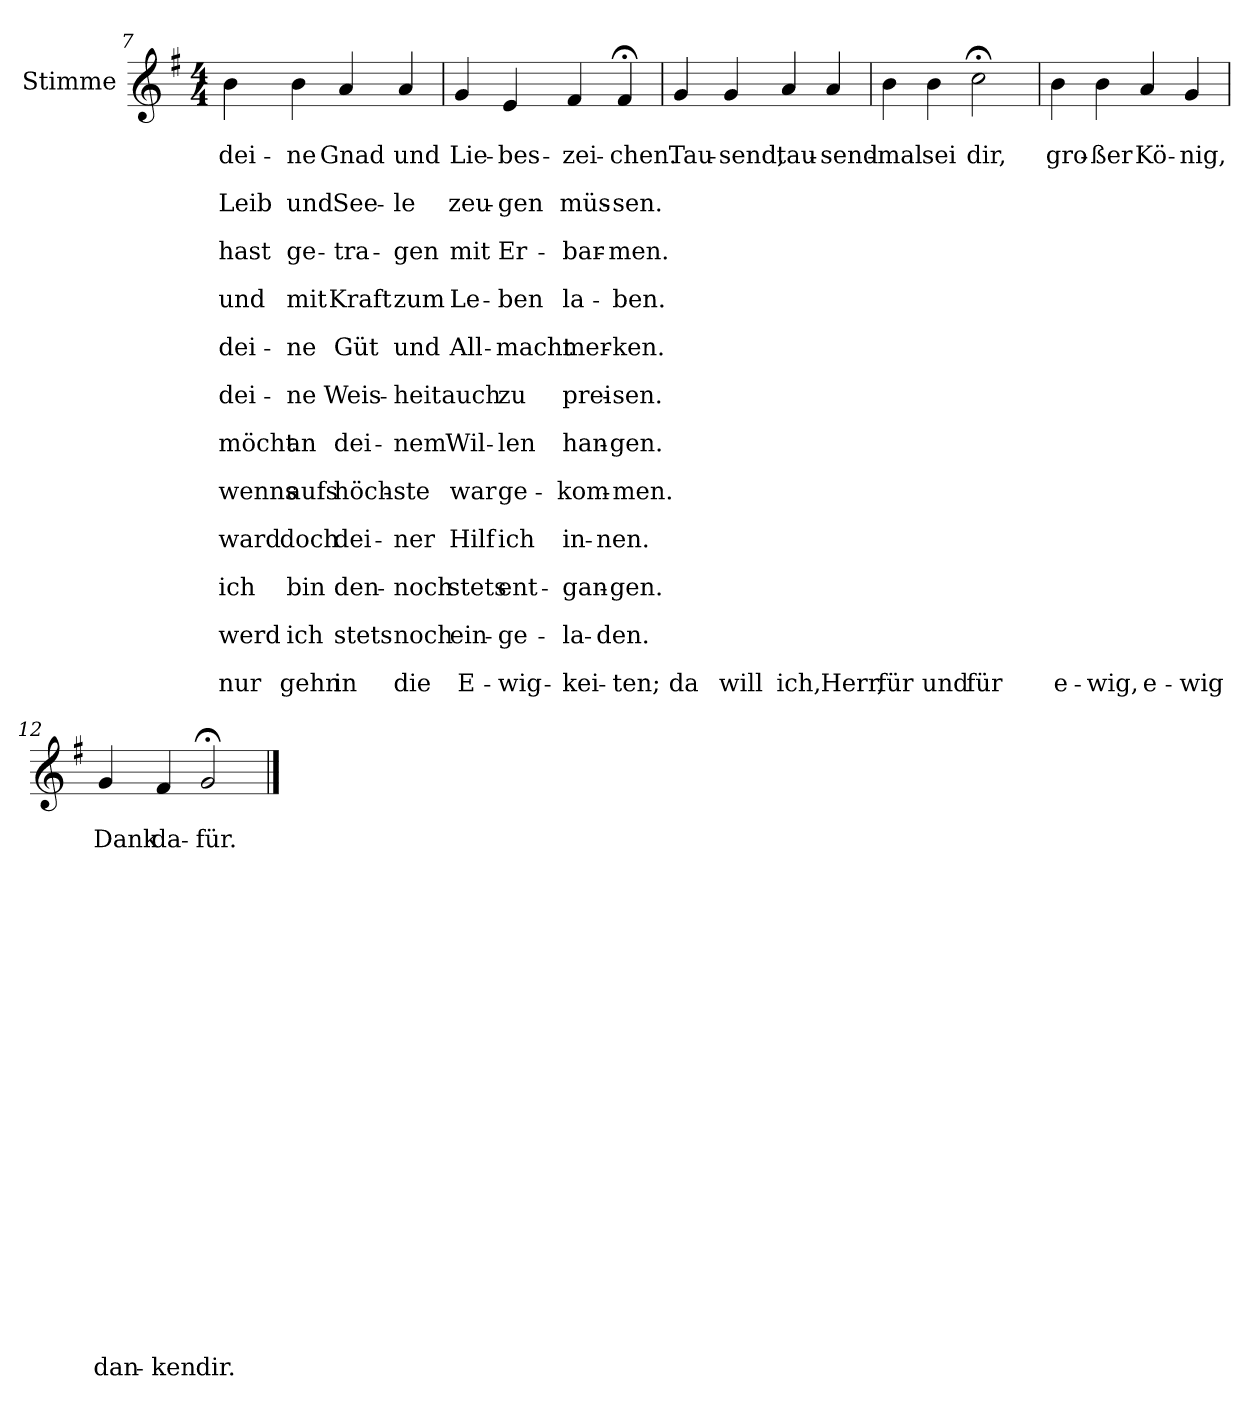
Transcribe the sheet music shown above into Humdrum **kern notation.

**kern	**text	**text	**text	**text	**text	**text	**text	**text	**text	**text	**text	**text	**text	**text	**text	**text	**text	**text	**text	**text	**text	**text	**text	**text
*part1	*part1	*part1	*part1	*part1	*part1	*part1	*part1	*part1	*part1	*part1	*part1	*part1	*part1	*part1	*part1	*part1	*part1	*part1	*part1	*part1	*part1	*part1	*part1	*part1
*staff1	*staff1	*staff1	*staff1	*staff1	*staff1	*staff1	*staff1	*staff1	*staff1	*staff1	*staff1	*staff1	*staff1	*staff1	*staff1	*staff1	*staff1	*staff1	*staff1	*staff1	*staff1	*staff1	*staff1	*staff1
*I"Stimme	*	*	*	*	*	*	*	*	*	*	*	*	*	*	*	*	*	*	*	*	*	*	*	*
*I'St.	*	*	*	*	*	*	*	*	*	*	*	*	*	*	*	*	*	*	*	*	*	*	*	*
*clefG2	*	*	*	*	*	*	*	*	*	*	*	*	*	*	*	*	*	*	*	*	*	*	*	*
*k[f#]	*	*	*	*	*	*	*	*	*	*	*	*	*	*	*	*	*	*	*	*	*	*	*	*
*M4/4	*	*	*	*	*	*	*	*	*	*	*	*	*	*	*	*	*	*	*	*	*	*	*	*
=7	=7	=7	=7	=7	=7	=7	=7	=7	=7	=7	=7	=7	=7	=7	=7	=7	=7	=7	=7	=7	=7	=7	=7	=7
!	!	!LO:LY:b	!	!LO:LY:b	!	!LO:LY:b	!	!LO:LY:b	!	!LO:LY:b	!	!LO:LY:b	!	!LO:LY:b	!	!LO:LY:b	!	!LO:LY:b	!	!LO:LY:b	!	!LO:LY:b	!	!LO:LY:b
4b\	.	dei-	.	Leib	.	hast	.	und	.	dei-	.	dei-	.	möcht	.	wenns	.	ward	.	ich	.	werd	.	nur
!	!	!LO:LY:b	!	!LO:LY:b	!	!LO:LY:b	!	!LO:LY:b	!	!LO:LY:b	!	!LO:LY:b	!	!LO:LY:b	!	!LO:LY:b	!	!LO:LY:b	!	!LO:LY:b	!	!LO:LY:b	!	!LO:LY:b
4b\	.	-ne	.	und	.	ge-	.	mit	.	-ne	.	-ne	.	an	.	aufs	.	doch	.	bin	.	ich	.	gehn
!	!	!LO:LY:b	!	!LO:LY:b	!	!LO:LY:b	!	!LO:LY:b	!	!LO:LY:b	!	!LO:LY:b	!	!LO:LY:b	!	!LO:LY:b	!	!LO:LY:b	!	!LO:LY:b	!	!LO:LY:b	!	!LO:LY:b
4a/	.	Gnad	.	See-	.	-tra-	.	Kraft	.	Güt	.	Weis-	.	dei-	.	höch-	.	dei-	.	den-	.	stets	.	in
!	!	!LO:LY:b	!	!LO:LY:b	!	!LO:LY:b	!	!LO:LY:b	!	!LO:LY:b	!	!LO:LY:b	!	!LO:LY:b	!	!LO:LY:b	!	!LO:LY:b	!	!LO:LY:b	!	!LO:LY:b	!	!LO:LY:b
4a/	.	und	.	-le	.	-gen	.	zum	.	und	.	-heit	.	-nem	.	-ste	.	-ner	.	-noch	.	noch	.	die
!!LO:LB:g=z
=8	=8	=8	=8	=8	=8	=8	=8	=8	=8	=8	=8	=8	=8	=8	=8	=8	=8	=8	=8	=8	=8	=8	=8	=8
!	!	!LO:LY:b	!	!LO:LY:b	!	!LO:LY:b	!	!LO:LY:b	!	!LO:LY:b	!	!LO:LY:b	!	!LO:LY:b	!	!LO:LY:b	!	!LO:LY:b	!	!LO:LY:b	!	!LO:LY:b	!	!LO:LY:b
4g/	.	Lie-	.	zeu-	.	mit	.	Le-	.	All-	.	auch	.	Wil-	.	war	.	Hilf	.	stets	.	ein-	.	E-
!	!	!LO:LY:b	!	!LO:LY:b	!	!LO:LY:b	!	!LO:LY:b	!	!LO:LY:b	!	!LO:LY:b	!	!LO:LY:b	!	!LO:LY:b	!	!LO:LY:b	!	!LO:LY:b	!	!LO:LY:b	!	!LO:LY:b
4e/	.	-bes-	.	-gen	.	Er-	.	-ben	.	-macht	.	zu	.	-len	.	ge-	.	ich	.	ent-	.	-ge-	.	-wig-
!	!	!LO:LY:b	!	!LO:LY:b	!	!LO:LY:b	!	!LO:LY:b	!	!LO:LY:b	!	!LO:LY:b	!	!LO:LY:b	!	!LO:LY:b	!	!LO:LY:b	!	!LO:LY:b	!	!LO:LY:b	!	!LO:LY:b
4f#/	.	-zei-	.	müs-	.	-bar-	.	la-	.	mer-	.	prei-	.	han-	.	-kom-	.	in-	.	-gan-	.	-la-	.	-kei-
!	!	!LO:LY:b	!	!LO:LY:b	!	!LO:LY:b	!	!LO:LY:b	!	!LO:LY:b	!	!LO:LY:b	!	!LO:LY:b	!	!LO:LY:b	!	!LO:LY:b	!	!LO:LY:b	!	!LO:LY:b	!	!LO:LY:b
4f#;</	.	-chen.	.	-sen.	.	-men.	.	-ben.	.	-ken.	.	-sen.	.	-gen.	.	-men.	.	-nen.	.	-gen.	.	-den.	.	-ten;
=9	=9	=9	=9	=9	=9	=9	=9	=9	=9	=9	=9	=9	=9	=9	=9	=9	=9	=9	=9	=9	=9	=9	=9	=9
!	!	!LO:LY:b	!	!	!	!	!	!	!	!	!	!	!	!	!	!	!	!	!	!	!	!	!	!LO:LY:b
4g/	.	Tau-	.	.	.	.	.	.	.	.	.	.	.	.	.	.	.	.	.	.	.	.	.	da
!	!	!LO:LY:b	!	!	!	!	!	!	!	!	!	!	!	!	!	!	!	!	!	!	!	!	!	!LO:LY:b
4g/	.	-send,	.	.	.	.	.	.	.	.	.	.	.	.	.	.	.	.	.	.	.	.	.	will
!	!	!LO:LY:b	!	!	!	!	!	!	!	!	!	!	!	!	!	!	!	!	!	!	!	!	!	!LO:LY:b
4a/	.	tau-	.	.	.	.	.	.	.	.	.	.	.	.	.	.	.	.	.	.	.	.	.	ich,
!	!	!LO:LY:b	!	!	!	!	!	!	!	!	!	!	!	!	!	!	!	!	!	!	!	!	!	!LO:LY:b
4a/	.	-send-	.	.	.	.	.	.	.	.	.	.	.	.	.	.	.	.	.	.	.	.	.	Herr,
=10	=10	=10	=10	=10	=10	=10	=10	=10	=10	=10	=10	=10	=10	=10	=10	=10	=10	=10	=10	=10	=10	=10	=10	=10
!	!	!LO:LY:b	!	!	!	!	!	!	!	!	!	!	!	!	!	!	!	!	!	!	!	!	!	!LO:LY:b
4b\	.	-mal	.	.	.	.	.	.	.	.	.	.	.	.	.	.	.	.	.	.	.	.	.	für
!	!	!LO:LY:b	!	!	!	!	!	!	!	!	!	!	!	!	!	!	!	!	!	!	!	!	!	!LO:LY:b
4b\	.	sei	.	.	.	.	.	.	.	.	.	.	.	.	.	.	.	.	.	.	.	.	.	und
!	!	!LO:LY:b	!	!	!	!	!	!	!	!	!	!	!	!	!	!	!	!	!	!	!	!	!	!LO:LY:b
2cc;<\	.	dir,	.	.	.	.	.	.	.	.	.	.	.	.	.	.	.	.	.	.	.	.	.	für
=11	=11	=11	=11	=11	=11	=11	=11	=11	=11	=11	=11	=11	=11	=11	=11	=11	=11	=11	=11	=11	=11	=11	=11	=11
!	!	!LO:LY:b	!	!	!	!	!	!	!	!	!	!	!	!	!	!	!	!	!	!	!	!	!	!LO:LY:b
4b\	.	gro-	.	.	.	.	.	.	.	.	.	.	.	.	.	.	.	.	.	.	.	.	.	e-
!	!	!LO:LY:b	!	!	!	!	!	!	!	!	!	!	!	!	!	!	!	!	!	!	!	!	!	!LO:LY:b
4b\	.	-ßer	.	.	.	.	.	.	.	.	.	.	.	.	.	.	.	.	.	.	.	.	.	-wig,
!	!	!LO:LY:b	!	!	!	!	!	!	!	!	!	!	!	!	!	!	!	!	!	!	!	!	!	!LO:LY:b
4a/	.	Kö-	.	.	.	.	.	.	.	.	.	.	.	.	.	.	.	.	.	.	.	.	.	e-
!	!	!LO:LY:b	!	!	!	!	!	!	!	!	!	!	!	!	!	!	!	!	!	!	!	!	!	!LO:LY:b
4g/	.	-nig,	.	.	.	.	.	.	.	.	.	.	.	.	.	.	.	.	.	.	.	.	.	-wig
=12	=12	=12	=12	=12	=12	=12	=12	=12	=12	=12	=12	=12	=12	=12	=12	=12	=12	=12	=12	=12	=12	=12	=12	=12
!	!	!LO:LY:b	!	!	!	!	!	!	!	!	!	!	!	!	!	!	!	!	!	!	!	!	!	!LO:LY:b
4g/	.	Dank	.	.	.	.	.	.	.	.	.	.	.	.	.	.	.	.	.	.	.	.	.	dan-
!	!	!LO:LY:b	!	!	!	!	!	!	!	!	!	!	!	!	!	!	!	!	!	!	!	!	!	!LO:LY:b
4f#/	.	da-	.	.	.	.	.	.	.	.	.	.	.	.	.	.	.	.	.	.	.	.	.	-ken
!	!	!LO:LY:b	!	!	!	!	!	!	!	!	!	!	!	!	!	!	!	!	!	!	!	!	!	!LO:LY:b
2g;</	.	-für.	.	.	.	.	.	.	.	.	.	.	.	.	.	.	.	.	.	.	.	.	.	dir.
==	==	==	==	==	==	==	==	==	==	==	==	==	==	==	==	==	==	==	==	==	==	==	==	==
*-	*-	*-	*-	*-	*-	*-	*-	*-	*-	*-	*-	*-	*-	*-	*-	*-	*-	*-	*-	*-	*-	*-	*-	*-
